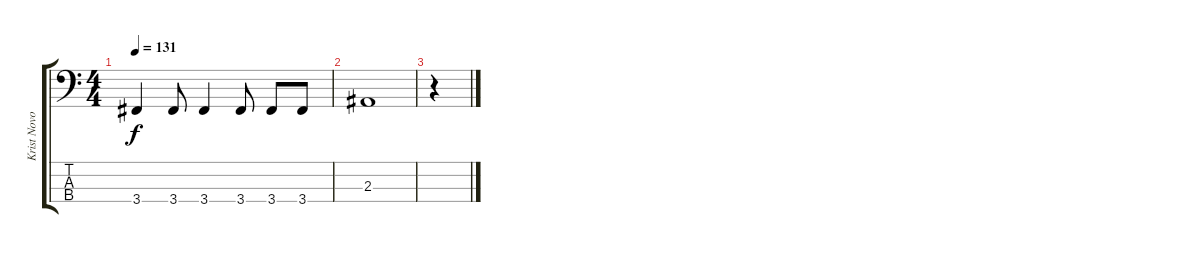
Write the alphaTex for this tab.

\track ("Krist Novoselic" "Krist Novo") {instrument electricbasspick}
\staff {score tabs}
\tuning (Gb2 Db2 Ab1 Eb1) {hide}
\ts (4 4)
\tempo 131
\clef f4
\ks c
3.4.4{dy f} 3.4.8 3.4.4 3.4.8 3.4.8 3.4.8 |
2.3.1 |
r.4
